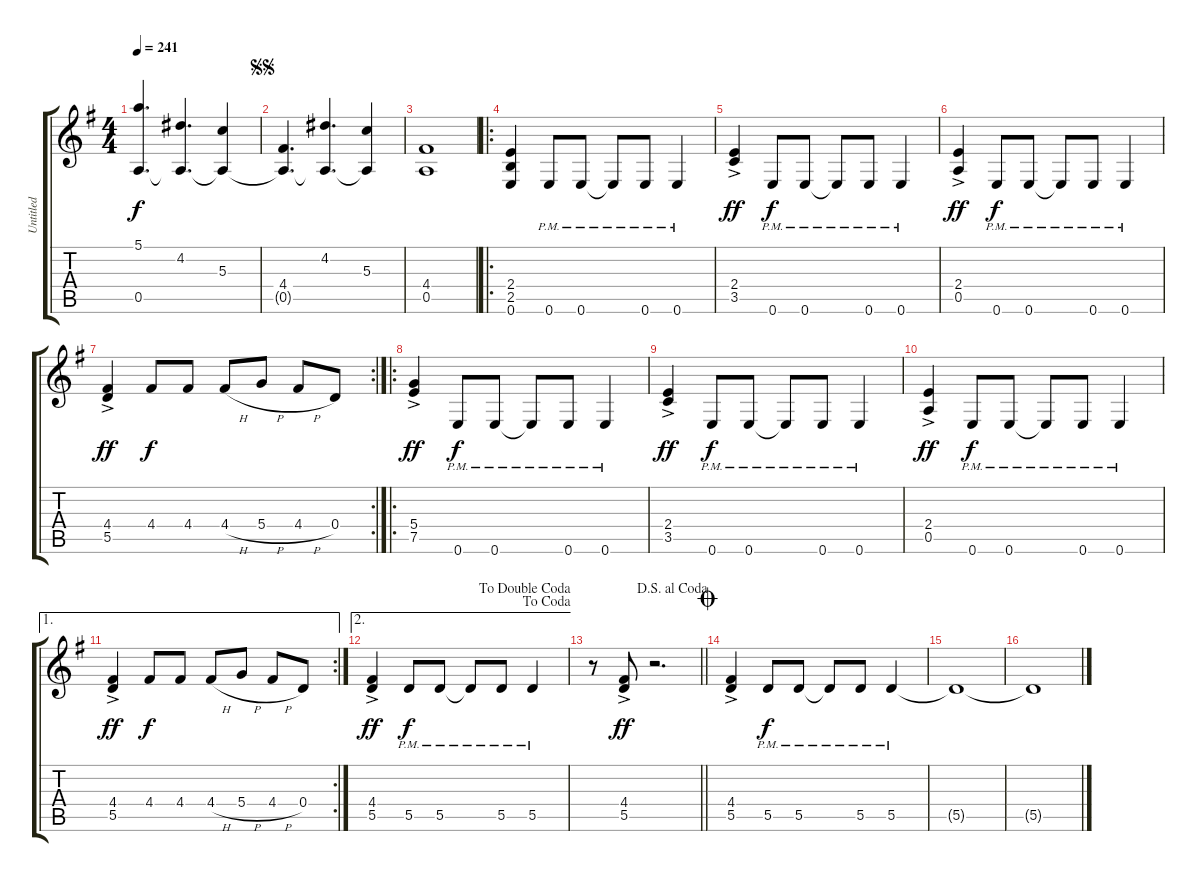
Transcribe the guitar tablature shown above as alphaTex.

\track ("Untitled" "Untitled") {instrument distortionguitar}
\staff {score tabs}
\tuning (E4 B3 G3 D3 A2 E2) {hide}
\ts (4 4)
\tempo 241
\clef g2
\ks g
(5.1 0.5{t}).4{d dy f} (4.2 0.5{t}).4{d} (5.3 0.5{t}).4 |
\jump segnosegno
(4.4 0.5{t}).4{d} (4.2 0.5{t}).4{d} (5.3 0.5{t}).4 |
(4.4 0.5).1 |
\ro
(2.4 2.5 0.6).4 0.6{pm}.8 0.6{pm}.8 0.6{pm t}.8 0.6{pm}.8 0.6{pm}.4 |
(2.4{ac} 3.5{ac}).4{dy ff} 0.6{pm}.8{dy f} 0.6{pm}.8 0.6{pm t}.8 0.6{pm}.8 0.6{pm}.4 |
(2.4{ac} 0.5{ac}).4{dy ff} 0.6{pm}.8{dy f} 0.6{pm}.8 0.6{pm t}.8 0.6{pm}.8 0.6{pm}.4 |
\rc 2
(4.4{ac} 5.5{ac}).4{dy ff} 4.4.8{dy f} 4.4.8 4.4{h}.8 5.4{h}.8 4.4{h}.8 0.4.8 |
\ro
(5.4{ac} 7.5{ac}).4{dy ff} 0.6{pm}.8{dy f} 0.6{pm}.8 0.6{pm t}.8 0.6{pm}.8 0.6{pm}.4 |
(2.4{ac} 3.5{ac}).4{dy ff} 0.6{pm}.8{dy f} 0.6{pm}.8 0.6{pm t}.8 0.6{pm}.8 0.6{pm}.4 |
(2.4{ac} 0.5{ac}).4{dy ff} 0.6{pm}.8{dy f} 0.6{pm}.8 0.6{pm t}.8 0.6{pm}.8 0.6{pm}.4 |
\ae 1
\rc 2
(4.4{ac} 5.5{ac}).4{dy ff} 4.4.8{dy f} 4.4.8 4.4{h}.8 5.4{h}.8 4.4{h}.8 0.4.8 |
\ae 2
\jump dacoda
\jump dadoublecoda
(4.4{ac} 5.5{ac}).4{dy ff} 5.5{pm}.8{dy f} 5.5{pm}.8 5.5{pm t}.8 5.5{pm}.8 5.5{pm}.4 |
\jump dalsegnoalcoda
\barLineRight lightlight
r.8 (4.4{ac} 5.5{ac}).8{dy ff} r.2{d} |
\jump coda
(4.4{ac} 5.5{ac}).4 5.5{pm}.8{dy f} 5.5{pm}.8 5.5{pm t}.8 5.5{pm}.8 5.5{pm}.4 |
5.5{t}.1 |
5.5{t}.1
